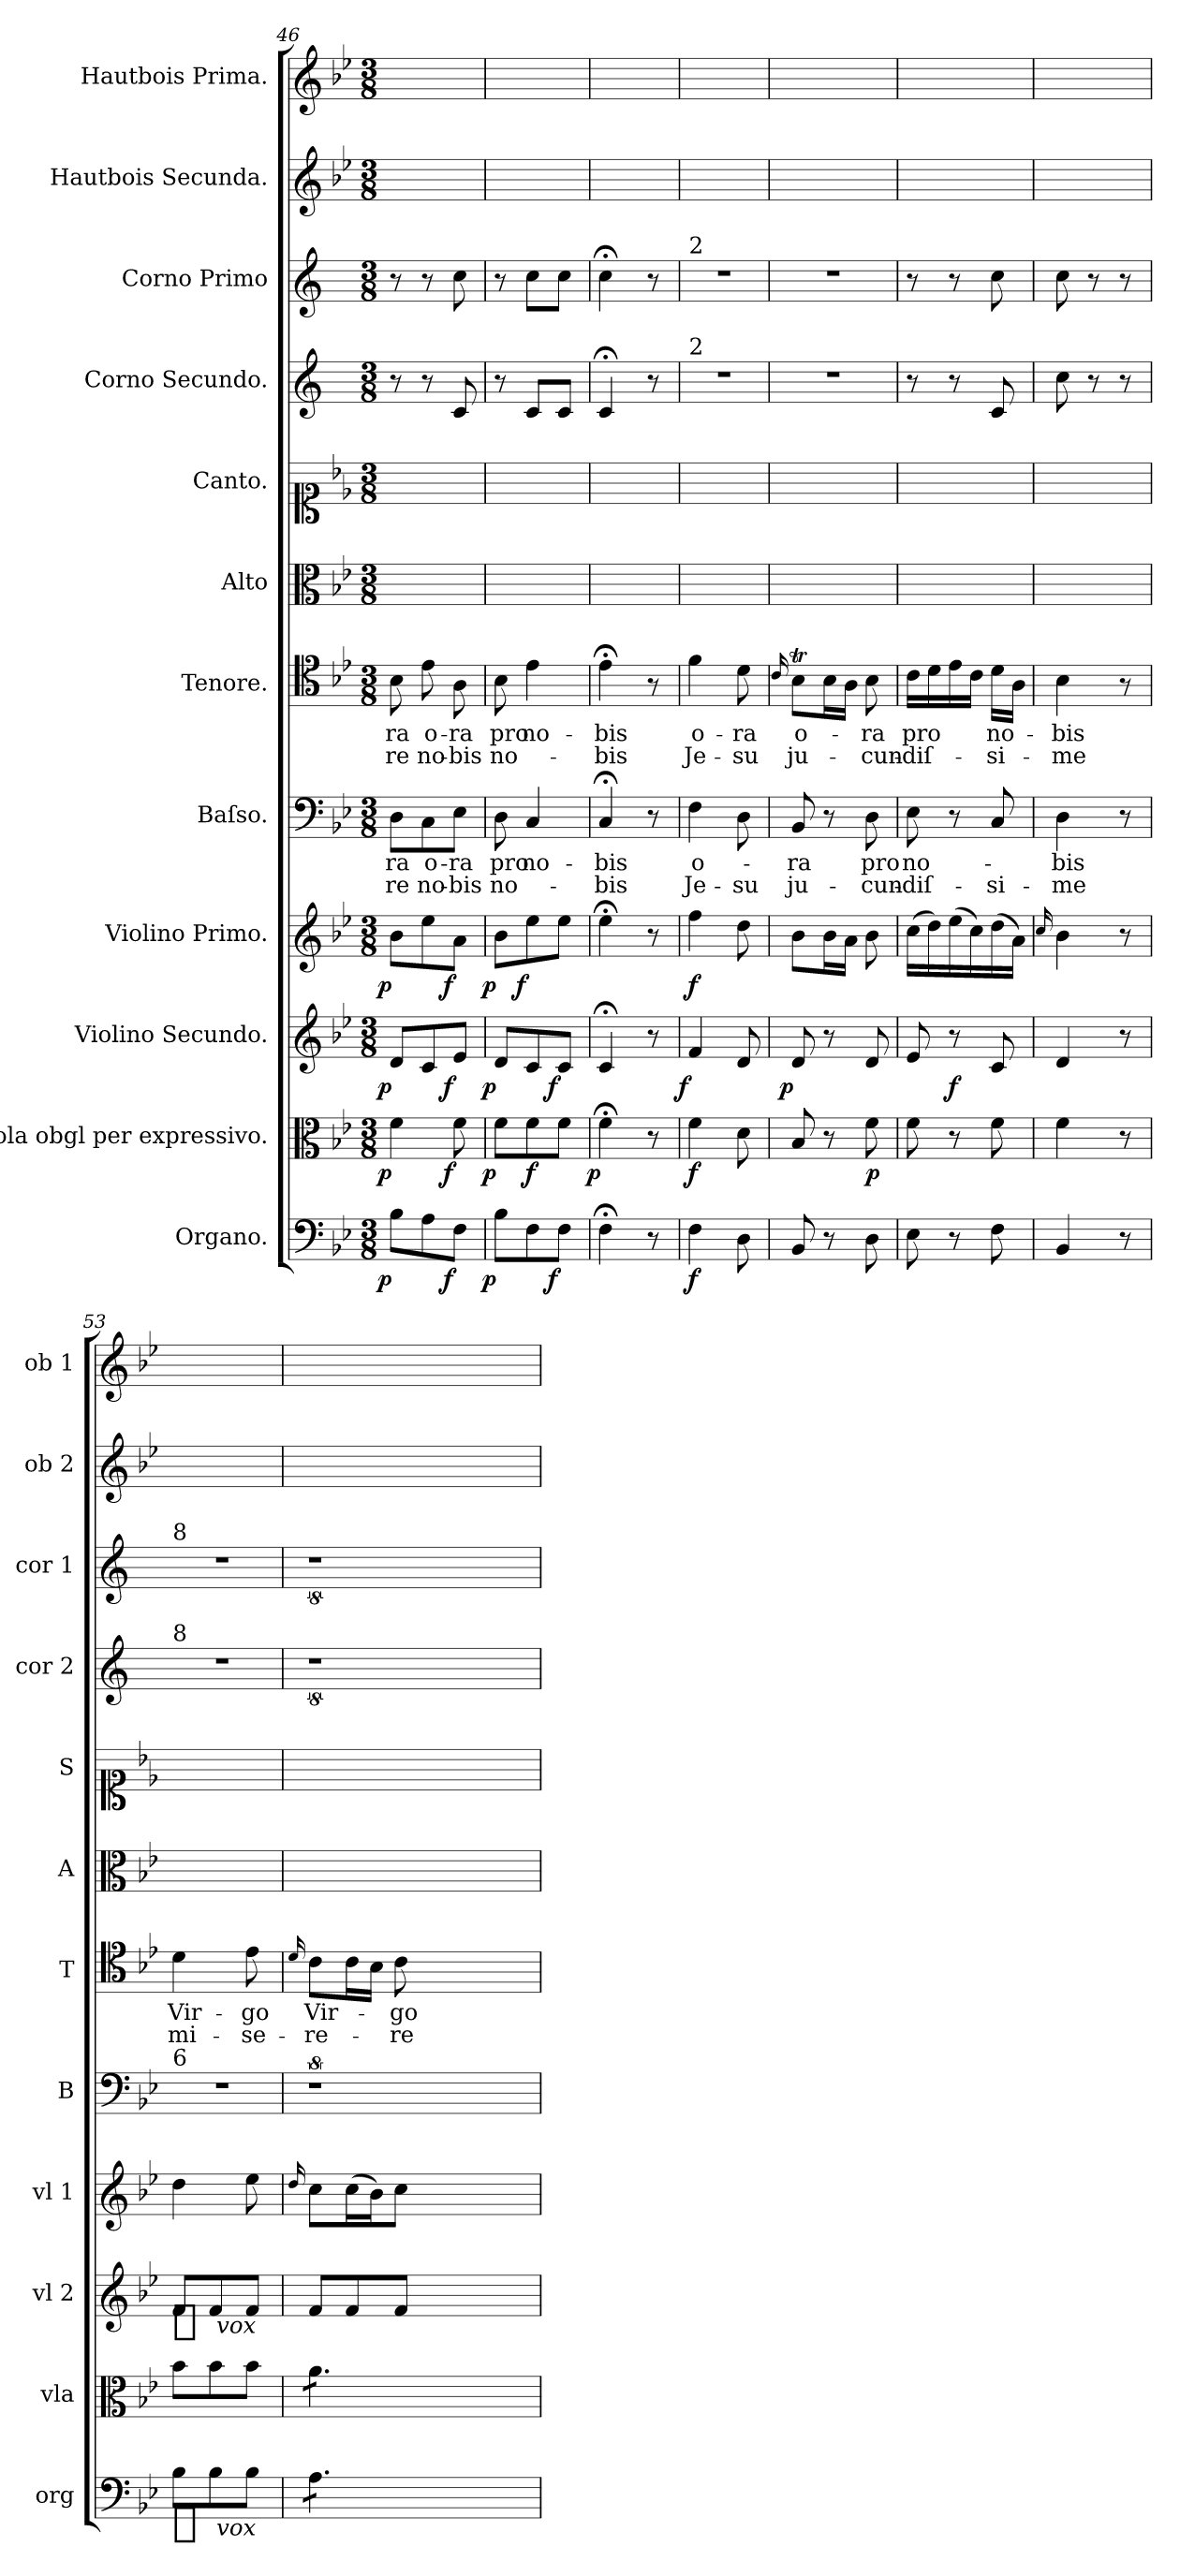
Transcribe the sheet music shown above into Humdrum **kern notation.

**kern	**dynam	**kern	**dynam	**kern	**dynam	**kern	**dynam	**kern	**text	**text	**kern	**text	**text	**kern	**kern	**kern	**kern	**kern	**kern
*part12	*part12	*part11	*part11	*part10	*part10	*part9	*part9	*part8	*part8	*part8	*part7	*part7	*part7	*part6	*part5	*part4	*part3	*part2	*part1
*staff12	*staff12	*staff11	*staff11	*staff10	*staff10	*staff9	*staff9	*staff8	*staff8	*staff8	*staff7	*staff7	*staff7	*staff6	*staff5	*staff4	*staff3	*staff2	*staff1
*I"Organo.	*	*I"Viola obgl per expressivo.	*	*I"Violino Secundo.	*	*I"Violino Primo.	*	*I"Baſso.	*	*	*I"Tenore.	*	*	*I"Alto	*I"Canto.	*I"Corno Secundo.	*I"Corno Primo	*I"Hautbois Secunda.	*I"Hautbois Prima.
*I'org	*	*I'vla	*	*I'vl 2	*	*I'vl 1	*	*I'B	*	*	*I'T	*	*	*I'A	*I'S	*I'cor 2	*I'cor 1	*I'ob 2	*I'ob 1
*clefF4	*	*clefC3	*	*clefG2	*	*clefG2	*	*clefF4	*	*	*clefC4	*	*	*clefC3	*clefC1	*clefG2	*clefG2	*clefG2	*clefG2
*	*	*	*	*	*	*	*	*	*	*	*	*	*	*	*	*ITrd4c7	*ITrd4c7	*	*
*k[b-e-]	*	*k[b-e-]	*	*k[b-e-]	*	*k[b-e-]	*	*k[b-e-]	*	*	*k[b-e-]	*	*	*k[b-e-]	*k[b-e-]	*k[b-]	*k[b-]	*k[b-e-]	*k[b-e-]
*B-:	*	*B-:	*	*B-:	*	*B-:	*	*B-:	*	*	*B-:	*	*	*B-:	*B-:	*	*	*B-:	*B-:
*M3/8	*	*M3/8	*	*M3/8	*	*M3/8	*	*M3/8	*	*	*M3/8	*	*	*M3/8	*M3/8	*M3/8	*M3/8	*M3/8	*M3/8
=46	=46	=46	=46	=46	=46	=46	=46	=46	=46	=46	=46	=46	=46	=46	=46	=46	=46	=46	=46
!	!LO:DY:rj	!	!LO:DY:rj	!	!LO:DY:rj	!	!LO:DY:rj	!	!LO:LY:i	!	!	!LO:LY:i	!	!	!	!	!	!	!
8B-\L	p	4f\	p	8d/L	p	8b-\L	p	8D\L	-ra	-re	8B-\	-ra	-re	4.ryy	4.ryy	8r	8r	4.ryy	4.ryy
8A\	.	.	.	8c/	.	8ee-\	.	8C\	o-	no-	8e-\	o-	no-	.	.	8r	8r	.	.
!	!LO:DY:rj	!	!LO:DY:rj	!	!LO:DY:rj	!	!LO:DY:rj	!	!	!	!	!	!	!	!	!	!	!	!
8F\J	f	8f\	f	8e-/J	f	8a\J	f	8E-\J	-ra	-bis	8A\	-ra	-bis	.	.	8F/	8f\	.	.
=47	=47	=47	=47	=47	=47	=47	=47	=47	=47	=47	=47	=47	=47	=47	=47	=47	=47	=47	=47
!	!LO:DY:rj	!	!LO:DY:rj	!	!LO:DY:rj	!	!LO:DY:rj	!	!	!	!	!	!	!	!	!	!	!	!
8B-\L	p	8f\L	p	8d/L	p	8b-\L	p	8D\	pro	no-	8B-\	pro	no-	4.ryy	4.ryy	8r	8r	4.ryy	4.ryy
!	!	!	!	!	!	!	!LO:DY:rj	!	!	!	!	!	!	!	!	!	!	!	!
8F\	.	8f\	f	8c/	.	8ee-\	f	4C/	no-	.	4e-\	no-	.	.	.	8F/L	8f\L	.	.
!	!LO:DY:rj	!	!	!	!LO:DY:rj	!	!	!	!	!	!	!	!	!	!	!	!	!	!
8F\J	f	8f\J	.	8c/J	f	8ee-\J	.	.	.	.	.	.	.	.	.	8F/J	8f\J	.	.
=48	=48	=48	=48	=48	=48	=48	=48	=48	=48	=48	=48	=48	=48	=48	=48	=48	=48	=48	=48
!	!	!	!LO:DY:rj	!	!	!	!	!	!	!	!	!	!	!	!	!	!	!	!
4F;<\	.	4f;<\	p	4c;</	.	4ee-;<\	.	4C;</	-bis	-bis	4e-;<\	-bis	-bis	4.ryy	4.ryy	4F;/	4f;<\	4.ryy	4.ryy
8r	.	8r	.	8r	.	8r	.	8r	.	.	8r	.	.	.	.	8r	8r	.	.
=49	=49	=49	=49	=49	=49	=49	=49	=49	=49	=49	=49	=49	=49	=49	=49	=49	=49	=49	=49
!	!	!	!	!	!	!	!	!	!	!	!	!	!	!	!	!	!LO:TX:a:t=2	!	!
!	!	!	!	!	!	!	!	!	!	!	!	!	!	!	!	!LO:TX:a:t=2	!	!	!
!	!	!	!	!	!LO:DY:rj	!	!	!	!	!	!	!	!	!	!	!	!	!	!
4F\	f	4f\	f	4f/	f	4ff\	f	4F\	o-	Je-	4f\	o-	Je-	4.ryy	4.ryy	4.r	4.r	4.ryy	4.ryy
8D\	.	8d\	.	8d/	.	8dd\	.	8D\	.	-su	8d\	-ra	-su	.	.	.	.	.	.
=50	=50	=50	=50	=50	=50	=50	=50	=50	=50	=50	=50	=50	=50	=50	=50	=50	=50	=50	=50
.	.	.	.	.	.	.	.	.	.	.	16qqc/	.	.	.	.	.	.	.	.
!	!	!	!	!	!LO:DY:rj	!	!	!	!	!	!	!LO:LY:i	!	!	!	!	!	!	!
8BB-/	.	8B-/	.	8d/	p	8b-\L	.	8BB-/	-ra	ju-	8B-T\L	o-	ju-	4.ryy	4.ryy	4.r	4.r	4.ryy	4.ryy
8r	.	8r	.	8r	.	16b-\L	.	8r	.	.	16B-\L	.	.	.	.	.	.	.	.
.	.	.	.	.	.	16a\JJ	.	.	.	.	16A\JJ	.	.	.	.	.	.	.	.
!	!	!	!	!	!	!	!	!	!	!	!	!LO:LY:i	!	!	!	!	!	!	!
8D\	.	8f\	p	8d/	.	8b-\	.	8D\	pro	-cun-	8B-\	-ra	-cun-	.	.	.	.	.	.
=51	=51	=51	=51	=51	=51	=51	=51	=51	=51	=51	=51	=51	=51	=51	=51	=51	=51	=51	=51
8E-\	.	8f\	.	8e-/	.	(16cc\LL	.	8E-\	no-	-diſ-	16c\LL	pro	-diſ-	4.ryy	4.ryy	8r	8r	4.ryy	4.ryy
.	.	.	.	.	.	16dd\)	.	.	.	.	16d\	.	.	.	.	.	.	.	.
8r	.	8r	.	8r	f	(16ee-\	.	8r	.	.	16e-\	.	.	.	.	8r	8r	.	.
.	.	.	.	.	.	16cc\)	.	.	.	.	16c\JJ	.	.	.	.	.	.	.	.
8F\	.	8f\	.	8c/	.	(16dd\	.	8C/	.	-si-	16d\LL	no-	-si-	.	.	8F/	8f\	.	.
.	.	.	.	.	.	16a\JJ)	.	.	.	.	16A\JJ	.	.	.	.	.	.	.	.
=52	=52	=52	=52	=52	=52	=52	=52	=52	=52	=52	=52	=52	=52	=52	=52	=52	=52	=52	=52
.	.	.	.	.	.	16qqcc/	.	.	.	.	.	.	.	.	.	.	.	.	.
4BB-/	.	4f\	.	4d/	.	4b-\	.	4D\	-bis	-me	4B-\	-bis	-me	4.ryy	4.ryy	8f\	8f\	4.ryy	4.ryy
.	.	.	.	.	.	.	.	.	.	.	.	.	.	.	.	8r	8r	.	.
8r	.	8r	.	8r	.	8r	.	8r	.	.	8r	.	.	.	.	8r	8r	.	.
=53	=53	=53	=53	=53	=53	=53	=53	=53	=53	=53	=53	=53	=53	=53	=53	=53	=53	=53	=53
!	!	!	!	!	!	!	!	!	!	!	!	!	!	!	!	!	!LO:TX:a:t=8	!	!
!	!	!	!	!	!	!	!	!	!	!	!	!	!	!	!	!LO:TX:a:t=8	!	!	!
!	!	!	!	!	!	!	!	!LO:TX:a:t=6	!	!	!	!	!	!	!	!	!	!	!
!	!LO:DY:t=%s vox	!	!	!	!LO:DY:b:t=%s vox	!	!	!	!	!	!	!	!	!	!	!	!	!	!
8B-\L	p	8b-\L	.	8f/L	p	4dd\	piano	4.r	.	.	4d\	Vir-	mi-	4.ryy	4.ryy	4.r	4.r	4.ryy	4.ryy
8B-\	.	8b-\	.	8f/	.	.	.	.	.	.	.	.	.	.	.	.	.	.	.
8B-\J	.	8b-\J	.	8f/J	.	8ee-\	.	.	.	.	8e-\	-go	-se-	.	.	.	.	.	.
=54	=54	=54	=54	=54	=54	=54	=54	=54	=54	=54	=54	=54	=54	=54	=54	=54	=54	=54	=54
.	.	.	.	.	.	16qqdd/	.	.	.	.	16qqd/	.	.	.	.	.	.	.	.
*tremolo	*	*	*	*	*	*	*	*	*	*	*	*	*	*	*	*	*	*	*
*	*	*tremolo	*	*	*	*	*	*	*	*	*	*	*	*	*	*	*	*	*
8A\L	.	8a\L	.	8f/L	.	8cc\L	.	8%9r	.	.	8c\L	Vir-	-re-	4.ryy	4.ryy	8%9r	8%9r	4.ryy	4.ryy
8A\	.	8a\	.	8f/	.	(16cc\L	.	.	.	.	16c\L	.	.	.	.	.	.	.	.
.	.	.	.	.	.	16b-\J)	.	.	.	.	16B-\JJ	.	.	.	.	.	.	.	.
8A\J	.	8a\J	.	8f/J	.	8cc\J	.	.	.	.	8c\	-go	-re	.	.	.	.	.	.
*	*	*Xtremolo	*	*	*	*	*	*	*	*	*	*	*	*	*	*	*	*	*
*Xtremolo	*	*	*	*	*	*	*	*	*	*	*	*	*	*	*	*	*	*	*
2.ryy	.	2.ryy	.	2.ryy	.	2.ryy	.	.	.	.	2.ryy	.	.	2.ryy	2.ryy	.	.	2.ryy	2.ryy
=	=	=	=	=	=	=	=	=	=	=	=	=	=	=	=	=	=	=	=
*-	*-	*-	*-	*-	*-	*-	*-	*-	*-	*-	*-	*-	*-	*-	*-	*-	*-	*-	*-
